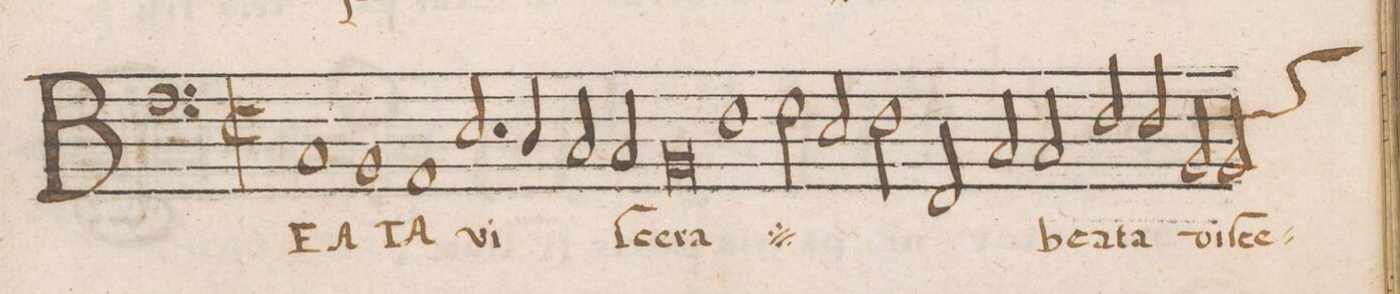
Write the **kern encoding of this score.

**kern	**text
*I"BASSVS	*
*clefF5	*
*k[]	*
*met(C|)	*
*M2/1	*
1AA	BE-
1GG	-A-
=2-	=2-
1FF	-TA
2.C/	vi-
4BB/	.
=3-	=3-
2AA/	.
2AA/	-ſce-
0GG	-ra
=4-	=4-
*	*ij
1D	BE-
=5-	=5-
2E\	-A-
2C/	-TA
2D\	vi-
2DD/	-ſce-
=6-	=6-
2AA/	-ra
*	*Xij
2AA/	be-
2D/	-a-
2D/	-ta
=7-	=7-
2GG/	vi-
*custos:D	*
2GG/	-ſce-
*-	*-
